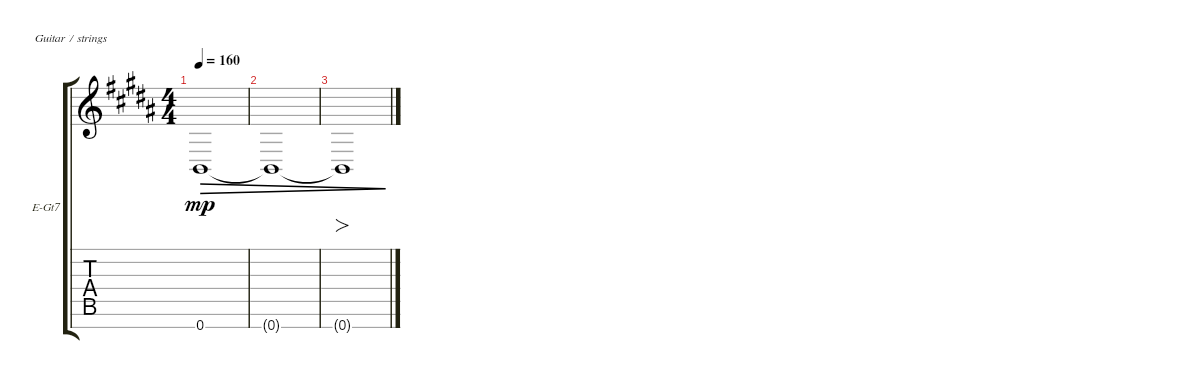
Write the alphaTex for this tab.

\defaultSystemsLayout 4
\bracketExtendMode groupsimilarinstruments
\firstSystemTrackNameOrientation horizontal
\otherSystemsTrackNameOrientation horizontal
\track ("Rhythm" "E-Gt7") {instrument distortionguitar}
\staff {score tabs}
\tuning (E4 B3 G3 D3 A2 E2 B1)
\ts (4 4)
\tempo 160
\clef g2
\ks b
0.7{t}.1{dec dy mp} |
0.7{t}.1{dec} |
0.7{t}.1{fo dec}
